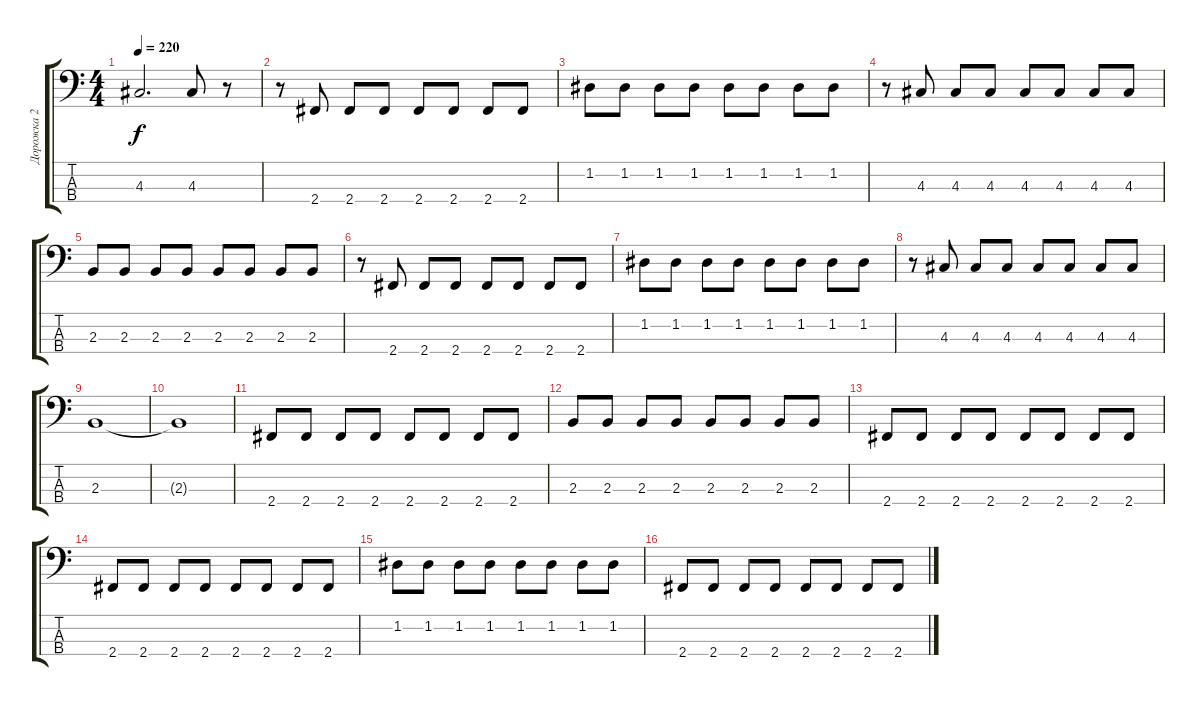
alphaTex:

\track ("Дорожка 2" "Дорожка 2") {instrument electricbasspick}
\staff {score tabs}
\tuning (G2 D2 A1 E1) {hide}
\ts (4 4)
\tempo 220
\clef f4
\ks c
4.3{t}.2{d dy f} 4.3.8 r.8 |
r.8 2.4.8 2.4.8 2.4.8 2.4.8 2.4.8 2.4.8 2.4.8 |
1.2.8 1.2.8 1.2.8 1.2.8 1.2.8 1.2.8 1.2.8 1.2.8 |
r.8 4.3.8 4.3.8 4.3.8 4.3.8 4.3.8 4.3.8 4.3.8 |
2.3.8 2.3.8 2.3.8 2.3.8 2.3.8 2.3.8 2.3.8 2.3.8 |
r.8 2.4.8 2.4.8 2.4.8 2.4.8 2.4.8 2.4.8 2.4.8 |
1.2.8 1.2.8 1.2.8 1.2.8 1.2.8 1.2.8 1.2.8 1.2.8 |
r.8 4.3.8 4.3.8 4.3.8 4.3.8 4.3.8 4.3.8 4.3.8 |
2.3.1 |
2.3{t}.1 |
2.4.8 2.4.8 2.4.8 2.4.8 2.4.8 2.4.8 2.4.8 2.4.8 |
2.3.8 2.3.8 2.3.8 2.3.8 2.3.8 2.3.8 2.3.8 2.3.8 |
2.4.8 2.4.8 2.4.8 2.4.8 2.4.8 2.4.8 2.4.8 2.4.8 |
2.4.8 2.4.8 2.4.8 2.4.8 2.4.8 2.4.8 2.4.8 2.4.8 |
1.2.8 1.2.8 1.2.8 1.2.8 1.2.8 1.2.8 1.2.8 1.2.8 |
2.4.8 2.4.8 2.4.8 2.4.8 2.4.8 2.4.8 2.4.8 2.4.8
